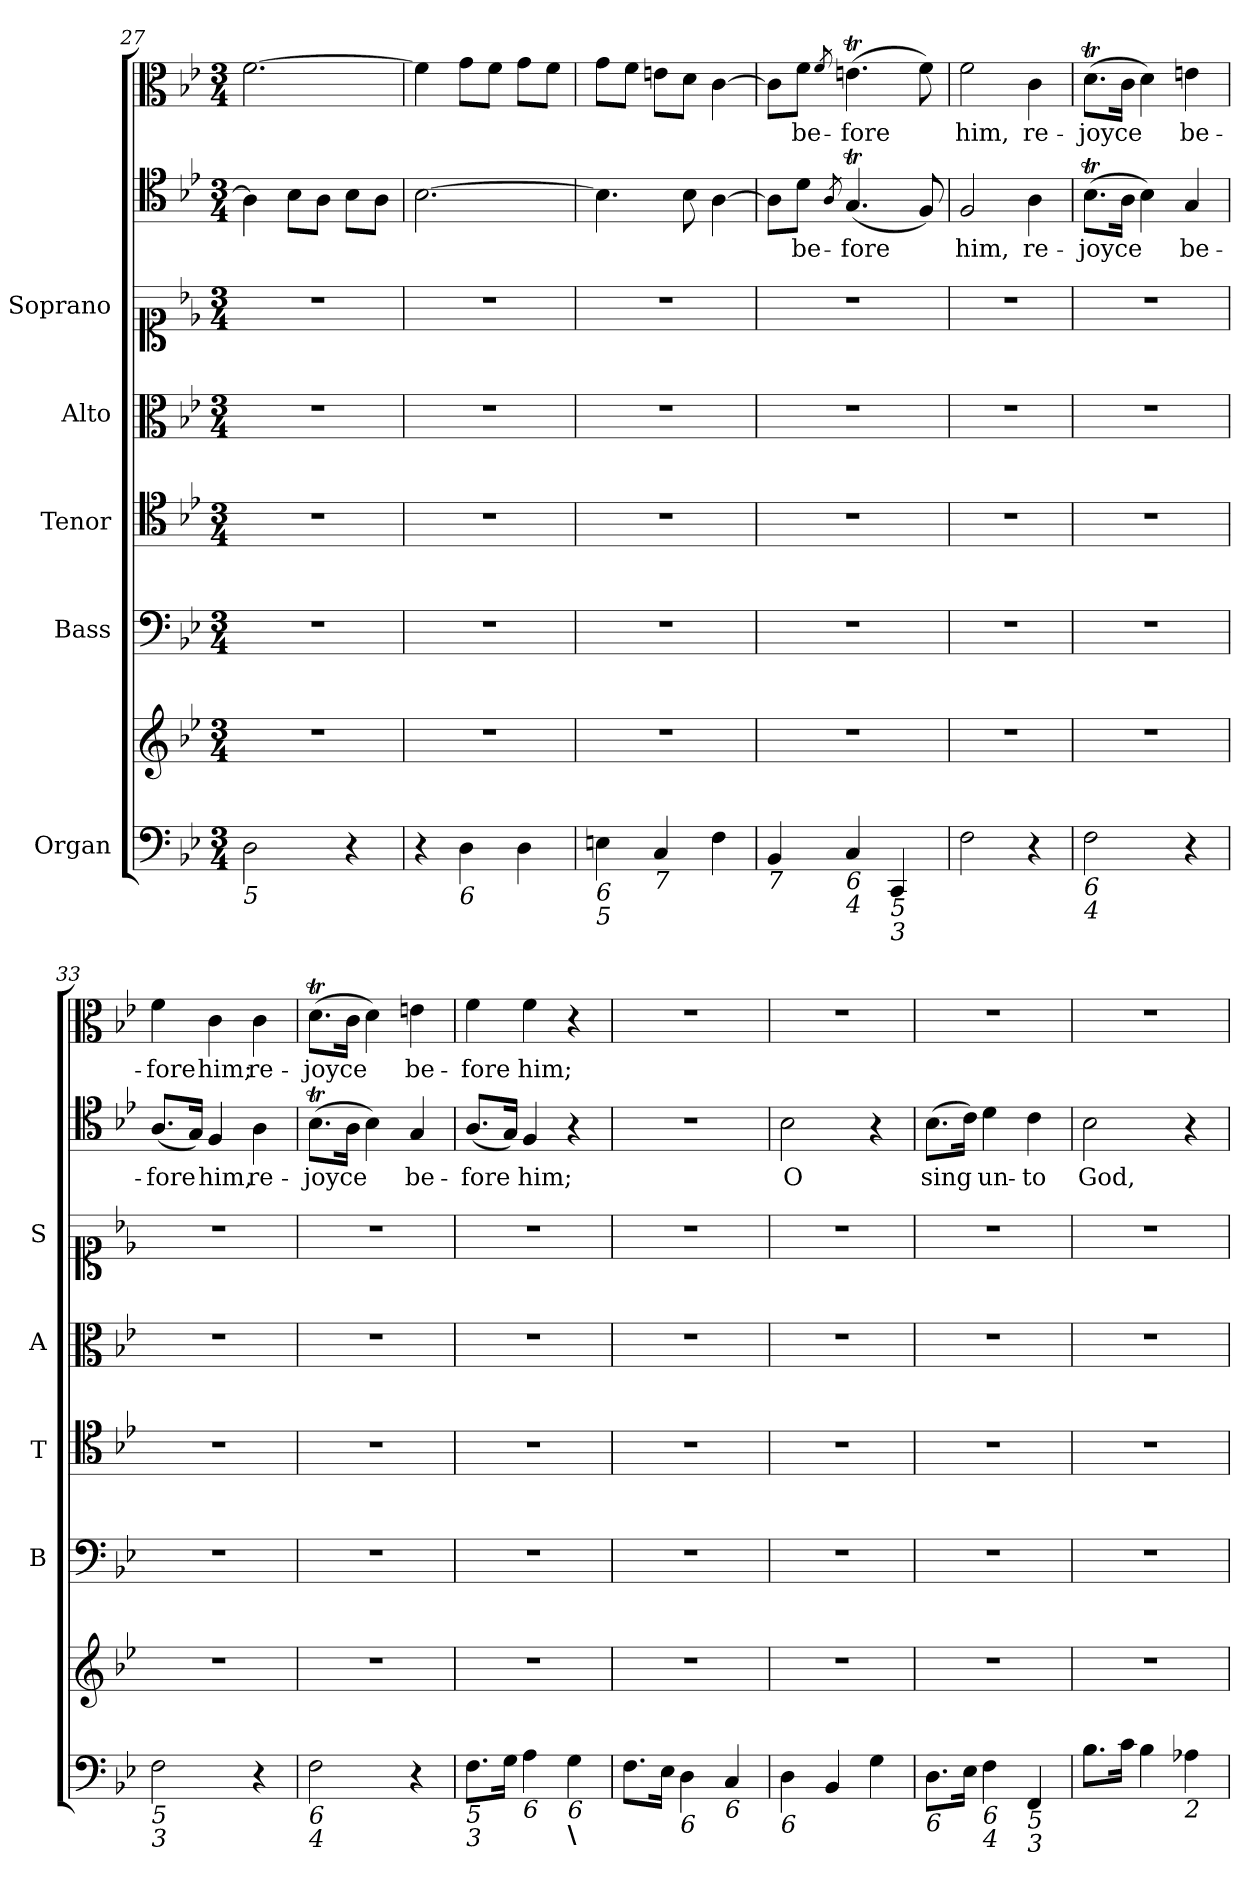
**kern	**kern	**kern	**kern	**kern	**kern	**kern	**text	**kern	**text
*part7	*part7	*part6	*part5	*part4	*part3	*part2	*part2	*part1	*part1
*staff8	*staff7	*staff6	*staff5	*staff4	*staff3	*staff2	*staff2	*staff1	*staff1
*I"Organ	*	*I"Bass	*I"Tenor	*I"Alto	*I"Soprano	*	*	*	*
*	*	*I'B	*I'T	*I'A	*I'S	*	*	*	*
*clefF4	*clefG2	*clefF4	*clefC4	*clefC3	*clefC1	*clefC4	*	*clefC3	*
*k[b-e-]	*k[b-e-]	*k[b-e-]	*k[b-e-]	*k[b-e-]	*k[b-e-]	*k[b-e-]	*	*k[b-e-]	*
*B-:	*B-:	*B-:	*B-:	*B-:	*B-:	*B-:	*	*B-:	*
*M3/4	*M3/4	*M3/4	*M3/4	*M3/4	*M3/4	*M3/4	*	*M3/4	*
=27	=27	=27	=27	=27	=27	=27	=27	=27	=27
!LO:TX:b:i:t=5	!	!	!	!	!	!	!	!	!
2D\	2.r	2.r	2.r	2.r	2.r	4A\]	.	[2.f\	.
.	.	.	.	.	.	8B-\L	.	.	.
.	.	.	.	.	.	8A\J	.	.	.
4r	.	.	.	.	.	8B-\L	.	.	.
.	.	.	.	.	.	8A\J	.	.	.
=28	=28	=28	=28	=28	=28	=28	=28	=28	=28
4r	2.r	2.r	2.r	2.r	2.r	[2.B-\	.	4f\]	.
!LO:TX:b:i:t=6	!	!	!	!	!	!	!	!	!
4D\	.	.	.	.	.	.	.	8g\L	.
.	.	.	.	.	.	.	.	8f\J	.
4D\	.	.	.	.	.	.	.	8g\L	.
.	.	.	.	.	.	.	.	8f\J	.
=29	=29	=29	=29	=29	=29	=29	=29	=29	=29
!LO:TX:b:i:t=6	!	!	!	!	!	!	!	!	!
!LO:TX:b:i:t=5	!	!	!	!	!	!	!	!	!
4En\	2.r	2.r	2.r	2.r	2.r	4.B-\]	.	8g\L	.
.	.	.	.	.	.	.	.	8f\J	.
!LO:TX:b:i:t=7	!	!	!	!	!	!	!	!	!
4C/	.	.	.	.	.	.	.	8en\L	.
.	.	.	.	.	.	8B-\	.	8d\J	.
4F\	.	.	.	.	.	[4A\	.	[4c\	.
!!LO:LB:g=z
=30	=30	=30	=30	=30	=30	=30	=30	=30	=30
!LO:TX:b:i:t=7	!	!	!	!	!	!	!	!	!
4BB-/	2.r	2.r	2.r	2.r	2.r	8A\L]	.	8c\L]	.
!	!	!	!	!	!	!	!LO:LY:b	!	!LO:LY:b
.	.	.	.	.	.	8d\J	be-	8f\J	be-
.	.	.	.	.	.	8qA/	.	8qf/	.
!LO:TX:b:i:t=6\n4	!	!	!	!	!	!	!	!	!
!	!	!	!	!	!	!	!LO:LY:b	!	!LO:LY:b
4C/	.	.	.	.	.	(<4.GT/	-fore	(>4.ent\	-fore
!LO:TX:b:i:t=5	!	!	!	!	!	!	!	!	!
!LO:TX:b:i:t=3	!	!	!	!	!	!	!	!	!
4CC/	.	.	.	.	.	.	.	.	.
.	.	.	.	.	.	8F/)	.	8f\)	.
=31	=31	=31	=31	=31	=31	=31	=31	=31	=31
!	!	!	!	!	!	!	!LO:LY:b	!	!LO:LY:b
2F\	2.r	2.r	2.r	2.r	2.r	2F/	him,	2f\	him,
!	!	!	!	!	!	!	!LO:LY:b	!	!LO:LY:b
4r	.	.	.	.	.	4A\	re-	4c\	re-
=32	=32	=32	=32	=32	=32	=32	=32	=32	=32
!LO:TX:b:i:t=6\n4	!	!	!	!	!	!	!	!	!
!	!	!	!	!	!	!	!LO:LY:b	!	!LO:LY:b
2F\	2.r	2.r	2.r	2.r	2.r	(>8.B-T\L	-joyce	(>8.dt\L	-joyce
.	.	.	.	.	.	16A\Jk	.	16c\Jk	.
.	.	.	.	.	.	4B-\)	.	4d\)	.
!	!	!	!	!	!	!	!LO:LY:b	!	!LO:LY:b
4r	.	.	.	.	.	4G/	be-	4en\	be-
=33	=33	=33	=33	=33	=33	=33	=33	=33	=33
!LO:TX:b:i:t=5\n3	!	!	!	!	!	!	!	!	!
!	!	!	!	!	!	!	!LO:LY:b	!	!LO:LY:b
2F\	2.r	2.r	2.r	2.r	2.r	(<8.A/L	-fore	4f\	-fore
.	.	.	.	.	.	16G/Jk)	.	.	.
!	!	!	!	!	!	!	!LO:LY:b	!	!LO:LY:b
.	.	.	.	.	.	4F/	him,	4c\	him;
!	!	!	!	!	!	!	!LO:LY:b	!	!LO:LY:b
4r	.	.	.	.	.	4A\	re-	4c\	re-
=34	=34	=34	=34	=34	=34	=34	=34	=34	=34
!LO:TX:b:i:t=6\n4	!	!	!	!	!	!	!	!	!
!	!	!	!	!	!	!	!LO:LY:b	!	!LO:LY:b
2F\	2.r	2.r	2.r	2.r	2.r	(>8.B-T\L	-joyce	(>8.dt\L	-joyce
.	.	.	.	.	.	16A\Jk	.	16c\Jk	.
.	.	.	.	.	.	4B-\)	.	4d\)	.
!	!	!	!	!	!	!	!LO:LY:b	!	!LO:LY:b
4r	.	.	.	.	.	4G/	be-	4en\	be-
=35	=35	=35	=35	=35	=35	=35	=35	=35	=35
!LO:TX:b:i:t=5\n3	!	!	!	!	!	!	!	!	!
!	!	!	!	!	!	!	!LO:LY:b	!	!LO:LY:b
8.F\L	2.r	2.r	2.r	2.r	2.r	(<8.A/L	-fore	4f\	-fore
16G\Jk	.	.	.	.	.	16G/Jk)	.	.	.
!LO:TX:b:i:t=6	!	!	!	!	!	!	!	!	!
!	!	!	!	!	!	!	!LO:LY:b	!	!LO:LY:b
4A\	.	.	.	.	.	4F/	him;	4f\	him;
!LO:TX:b:i:t=6	!	!	!	!	!	!	!	!	!
!LO:TX:b:B:t=\	!	!	!	!	!	!	!	!	!
4G\	.	.	.	.	.	4r	.	4r	.
!!LO:LB:g=z
=36	=36	=36	=36	=36	=36	=36	=36	=36	=36
8.F\L	2.r	2.r	2.r	2.r	2.r	2.r	.	2.r	.
16E-\Jk	.	.	.	.	.	.	.	.	.
!LO:TX:b:i:t=6	!	!	!	!	!	!	!	!	!
4D\	.	.	.	.	.	.	.	.	.
!LO:TX:b:i:t=6	!	!	!	!	!	!	!	!	!
4C/	.	.	.	.	.	.	.	.	.
=37	=37	=37	=37	=37	=37	=37	=37	=37	=37
!LO:TX:b:i:t=6	!	!	!	!	!	!	!	!	!
!	!	!	!	!	!	!	!LO:LY:b	!	!
4D\	2.r	2.r	2.r	2.r	2.r	2B-\	O	2.r	.
4BB-/	.	.	.	.	.	.	.	.	.
4G\	.	.	.	.	.	4r	.	.	.
=38	=38	=38	=38	=38	=38	=38	=38	=38	=38
!LO:TX:b:i:t=6	!	!	!	!	!	!	!	!	!
!	!	!	!	!	!	!	!LO:LY:b	!	!
8.D\L	2.r	2.r	2.r	2.r	2.r	(>8.B-\L	sing	2.r	.
16E-\Jk	.	.	.	.	.	16c\Jk)	.	.	.
!LO:TX:b:i:t=6\n4	!	!	!	!	!	!	!	!	!
!	!	!	!	!	!	!	!LO:LY:b	!	!
4F\	.	.	.	.	.	4d\	un-	.	.
!LO:TX:b:i:t=5\n3	!	!	!	!	!	!	!	!	!
!	!	!	!	!	!	!	!LO:LY:b	!	!
4FF/	.	.	.	.	.	4c\	-to	.	.
=39	=39	=39	=39	=39	=39	=39	=39	=39	=39
!	!	!	!	!	!	!	!LO:LY:b	!	!
8.B-\L	2.r	2.r	2.r	2.r	2.r	2B-\	God,	2.r	.
16c\Jk	.	.	.	.	.	.	.	.	.
4B-\	.	.	.	.	.	.	.	.	.
!LO:TX:b:i:t=2	!	!	!	!	!	!	!	!	!
4A-X\	.	.	.	.	.	4r	.	.	.
=	=	=	=	=	=	=	=	=	=
*-	*-	*-	*-	*-	*-	*-	*-	*-	*-
